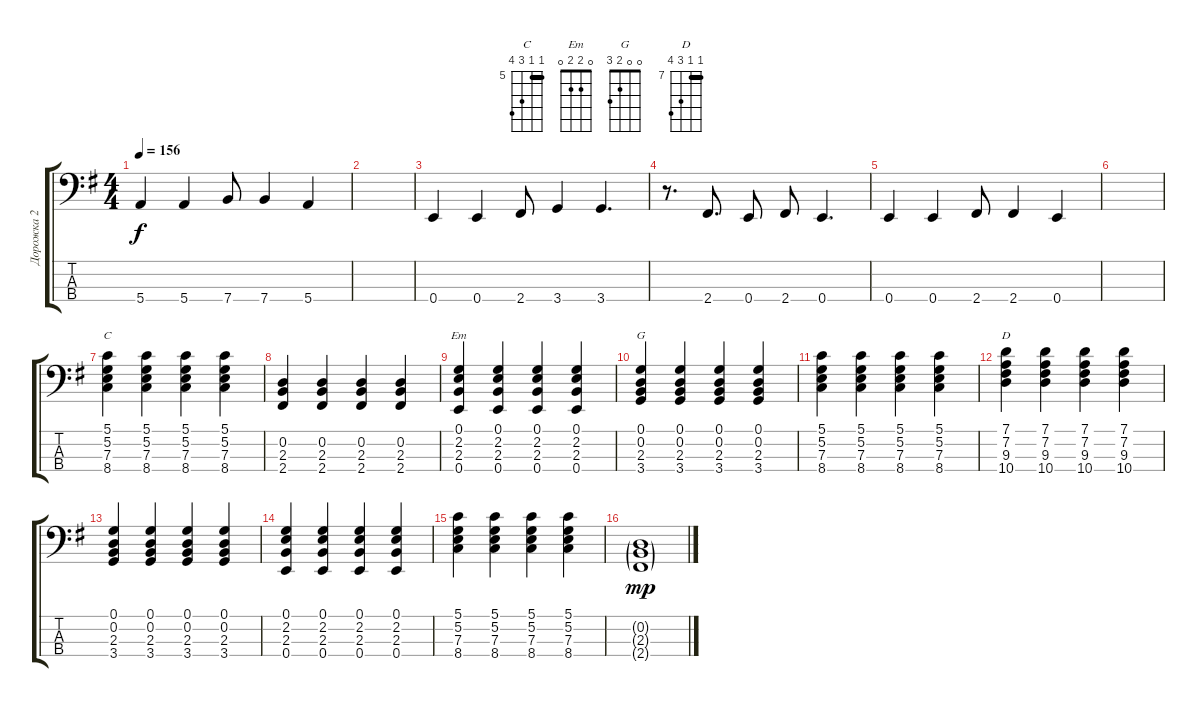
\track ("Дорожка 2" "Дорожка 2") {instrument synthbass1}
\staff {score tabs}
\tuning (G2 D2 A1 E1) {hide}
\chord ("C" 5 5 7 8) {firstfret 5 barre 5}
\chord ("Em" 0 2 2 0)
\chord ("G" 0 0 2 3)
\chord ("D" 7 7 9 10) {firstfret 7 barre 7}
\ts (4 4)
\tempo 156
\clef f4
\ks g
5.4.4{dy f} 5.4.4 7.4.8 7.4.4 5.4.4 |
|
0.4.4 0.4.4 2.4.8 3.4.4 3.4.4{d} |
r.8{d} 2.4.8{d} 0.4.8 2.4.8 0.4.4{d} |
0.4.4 0.4.4 2.4.8 2.4.4 0.4.4 |
|
(5.1 5.2 7.3 8.4).4{ch "C" volume 2} (5.1 5.2 7.3 8.4).4 (5.1 5.2 7.3 8.4).4 (5.1 5.2 7.3 8.4).4 |
(0.2 2.3 2.4).4 (0.2 2.3 2.4).4 (0.2 2.3 2.4).4 (0.2 2.3 2.4).4 |
(0.1 2.2 2.3 0.4).4{ch "Em"} (0.1 2.2 2.3 0.4).4 (0.1 2.2 2.3 0.4).4 (0.1 2.2 2.3 0.4).4 |
(0.1 0.2 2.3 3.4).4{ch "G"} (0.1 0.2 2.3 3.4).4 (0.1 0.2 2.3 3.4).4 (0.1 0.2 2.3 3.4).4 |
(5.1 5.2 7.3 8.4).4 (5.1 5.2 7.3 8.4).4 (5.1 5.2 7.3 8.4).4 (5.1 5.2 7.3 8.4).4 |
(7.1 7.2 9.3 10.4).4{ch "D"} (7.1 7.2 9.3 10.4).4 (7.1 7.2 9.3 10.4).4 (7.1 7.2 9.3 10.4).4 |
(0.1 0.2 2.3 3.4).4 (0.1 0.2 2.3 3.4).4 (0.1 0.2 2.3 3.4).4 (0.1 0.2 2.3 3.4).4 |
(0.1 2.2 2.3 0.4).4 (0.1 2.2 2.3 0.4).4 (0.1 2.2 2.3 0.4).4 (0.1 2.2 2.3 0.4).4 |
(5.1 5.2 7.3 8.4).4 (5.1 5.2 7.3 8.4).4 (5.1 5.2 7.3 8.4).4 (5.1 5.2 7.3 8.4).4 |
(0.2{g} 2.3{g} 2.4{g}).1{dy mp}
